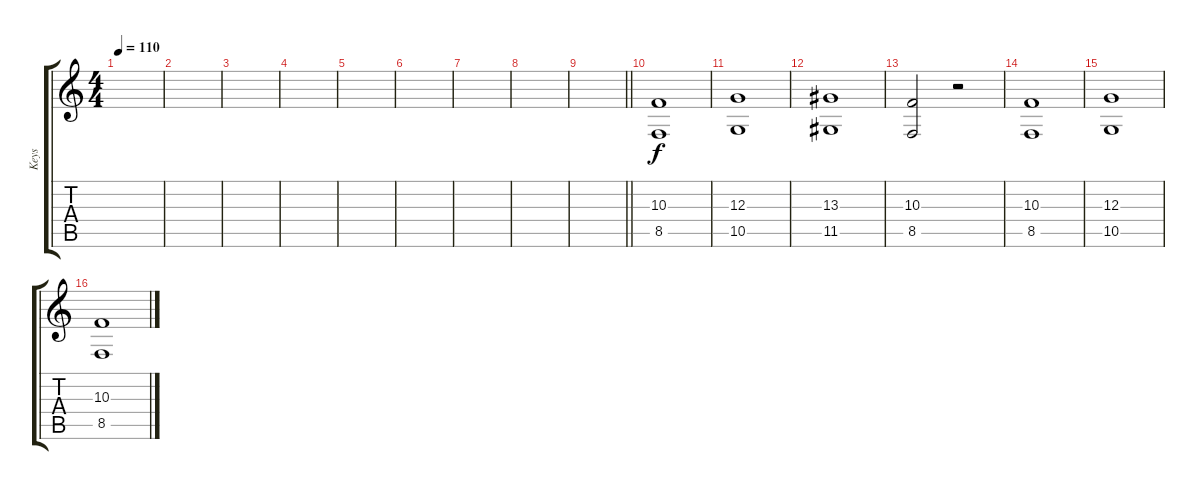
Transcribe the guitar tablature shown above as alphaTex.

\track ("Keys" "Keys") {instrument stringensemble1}
\staff {score tabs}
\tuning (E4 B3 G3 D3 A2 E2) {hide}
\ts (4 4)
\tempo 110
\clef g2
\ks c
|
|
|
|
|
|
|
|
\barLineRight lightlight
|
(10.3 8.5).1 |
(12.3 10.5).1 |
(13.3 11.5).1 |
(10.3 8.5).2 r.2 |
(10.3 8.5).1 |
(12.3 10.5).1 |
(10.3 8.5).1
